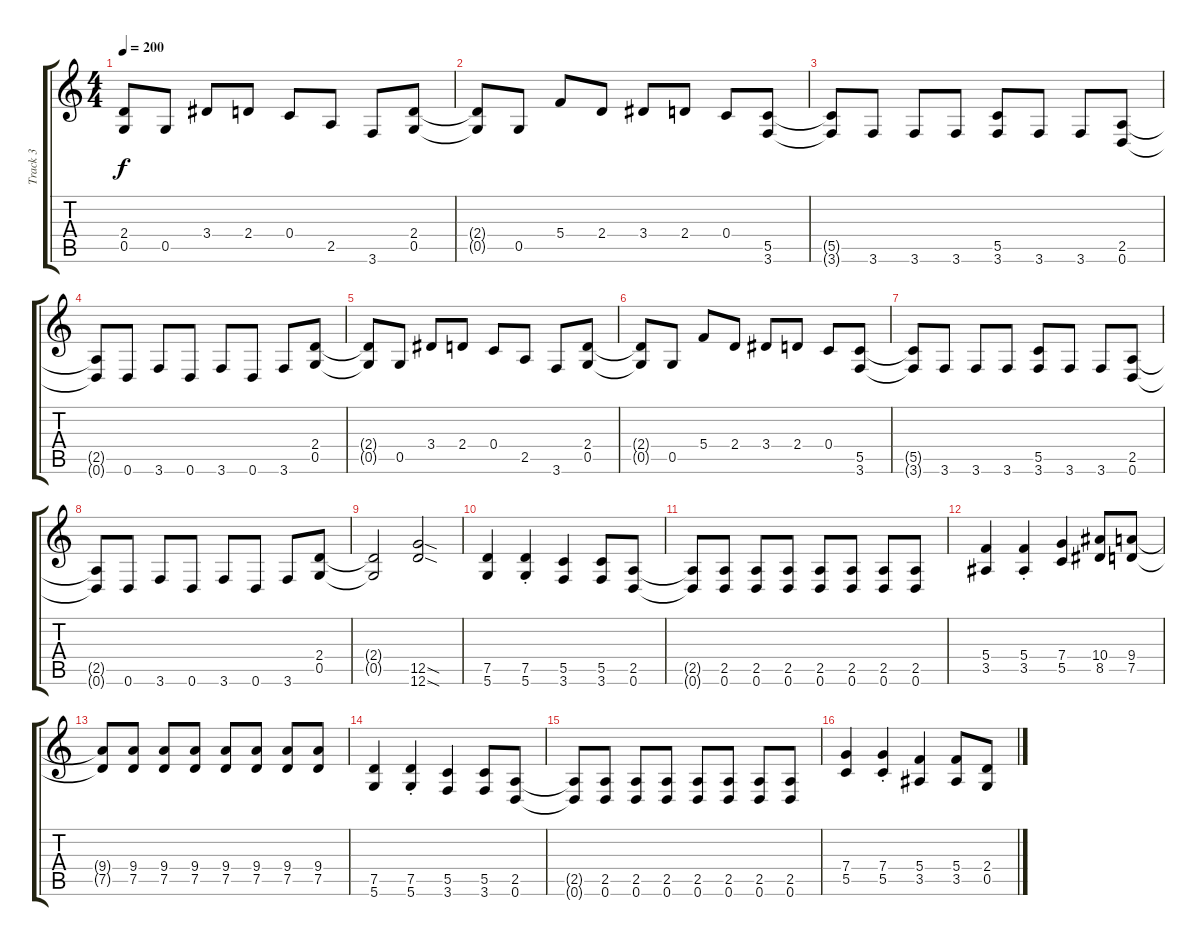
\track ("Track 3" "Track 3") {instrument distortionguitar}
\staff {score tabs}
\tuning (D4 A3 F3 C3 G2 D2) {hide}
\ts (4 4)
\tempo 200
\clef g2
\ks c
(2.4{t} 0.5{t}).8{dy f} 0.5.8 3.4.8 2.4.8 0.4.8 2.5.8 3.6.8 (2.4 0.5).8 |
(2.4{t} 0.5{t}).8 0.5.8 5.4.8 2.4.8 3.4.8 2.4.8 0.4.8 (5.5 3.6).8 |
(5.5{t} 3.6{t}).8 3.6.8 3.6.8 3.6.8 (5.5 3.6).8 3.6.8 3.6.8 (2.5 0.6).8 |
(2.5{t} 0.6{t}).8 0.6.8 3.6.8 0.6.8 3.6.8 0.6.8 3.6.8 (2.4 0.5).8 |
(2.4{t} 0.5{t}).8 0.5.8 3.4.8 2.4.8 0.4.8 2.5.8 3.6.8 (2.4 0.5).8 |
(2.4{t} 0.5{t}).8 0.5.8 5.4.8 2.4.8 3.4.8 2.4.8 0.4.8 (5.5 3.6).8 |
(5.5{t} 3.6{t}).8 3.6.8 3.6.8 3.6.8 (5.5 3.6).8 3.6.8 3.6.8 (2.5 0.6).8 |
(2.5{t} 0.6{t}).8 0.6.8 3.6.8 0.6.8 3.6.8 0.6.8 3.6.8 (2.4 0.5).8 |
(2.4{t} 0.5{t}).2 (12.5{sod} 12.6{sod}).2 |
(7.5 5.6).4 (7.5{st} 5.6{st}).4 (5.5 3.6).4 (5.5 3.6).8 (2.5 0.6).8 |
(2.5{t} 0.6{t}).8 (2.5 0.6).8 (2.5 0.6).8 (2.5 0.6).8 (2.5 0.6).8 (2.5 0.6).8 (2.5 0.6).8 (2.5 0.6).8 |
(5.4 3.5).4 (5.4{st} 3.5{st}).4 (7.4 5.5).4 (10.4 8.5).8 (9.4 7.5).8 |
(9.4{t} 7.5{t}).8 (9.4 7.5).8 (9.4 7.5).8 (9.4 7.5).8 (9.4 7.5).8 (9.4 7.5).8 (9.4 7.5).8 (9.4 7.5).8 |
(7.5 5.6).4 (7.5{st} 5.6{st}).4 (5.5 3.6).4 (5.5 3.6).8 (2.5 0.6).8 |
(2.5{t} 0.6{t}).8 (2.5 0.6).8 (2.5 0.6).8 (2.5 0.6).8 (2.5 0.6).8 (2.5 0.6).8 (2.5 0.6).8 (2.5 0.6).8 |
(7.4 5.5).4 (7.4{st} 5.5{st}).4 (5.4 3.5).4 (5.4 3.5).8 (2.4 0.5).8
